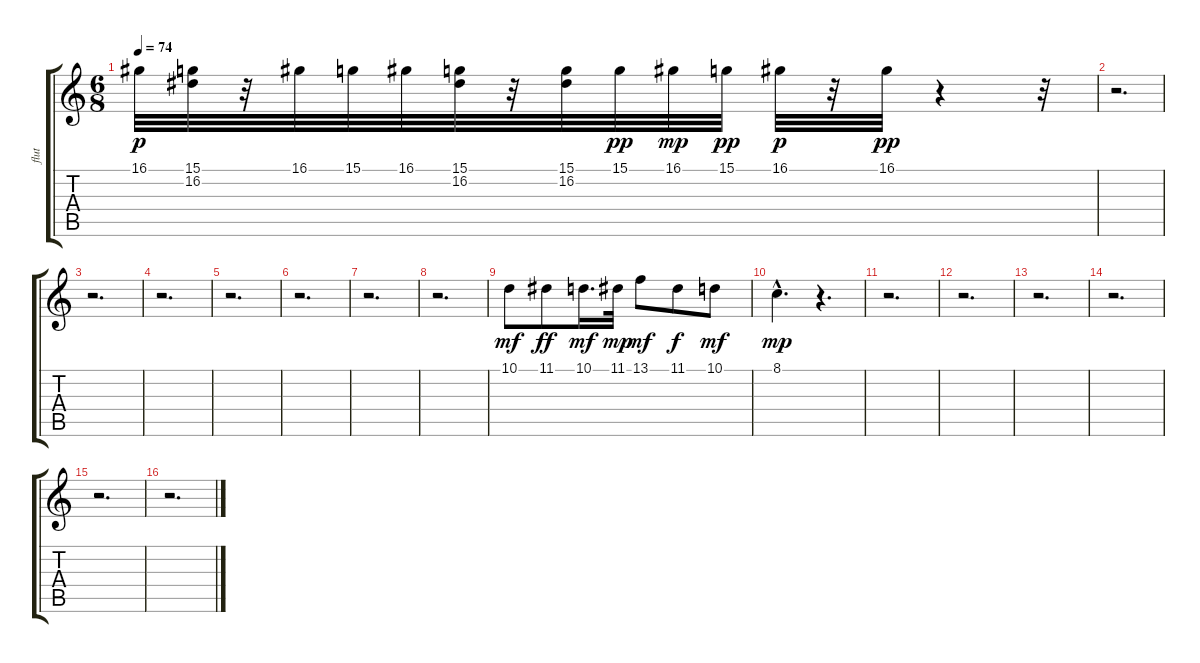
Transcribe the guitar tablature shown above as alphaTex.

\track ("flut" "flut") {instrument flute}
\staff {score tabs}
\tuning (E4 B3 G3 D3 A2 E2) {hide}
\ts (6 8)
\tempo 74
\clef g2
\ks c
16.1.32{dy p} (15.1 16.2).32 r.32 16.1.32 15.1.32 16.1.32 (15.1 16.2).32 r.32 (15.1 16.2).32 15.1.32{dy pp} 16.1.32{dy mp} 15.1.32{dy pp} 16.1.32{dy p} r.32 16.1.32{dy pp} r.4 r.32 |
r.2{d} |
r.2{d} |
r.2{d} |
r.2{d} |
r.2{d} |
r.2{d} |
r.2{d} |
10.1.8{dy mf} 11.1.8{dy ff} 10.1.16{d dy mf} 11.1.32{dy mp} 13.1.8{dy mf} 11.1.8{dy f} 10.1.8{dy mf} |
8.1{hac}.4{d dy mp} r.4{d} |
r.2{d} |
r.2{d} |
r.2{d} |
r.2{d} |
r.2{d} |
r.2{d}
